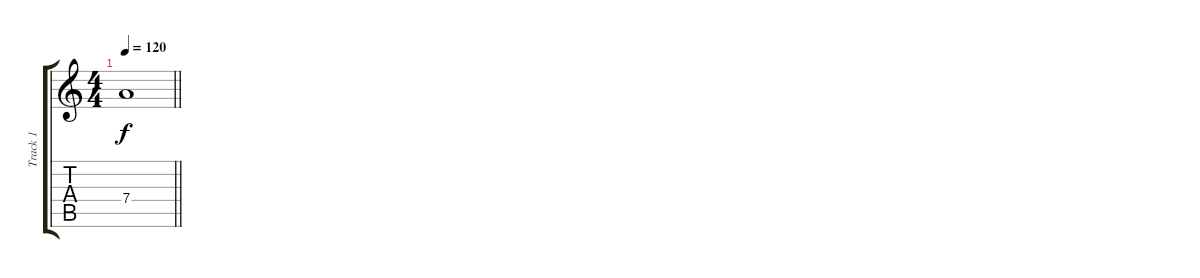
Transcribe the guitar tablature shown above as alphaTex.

\track ("Track 1" "Track 1") {instrument electricguitarclean}
\staff {score tabs}
\tuning (E4 B3 G3 D3 A2 E2) {hide}
\ts (4 4)
\tempo 120
\clef g2
\barLineRight lightlight
\ks c
7.4.1{dy f}
